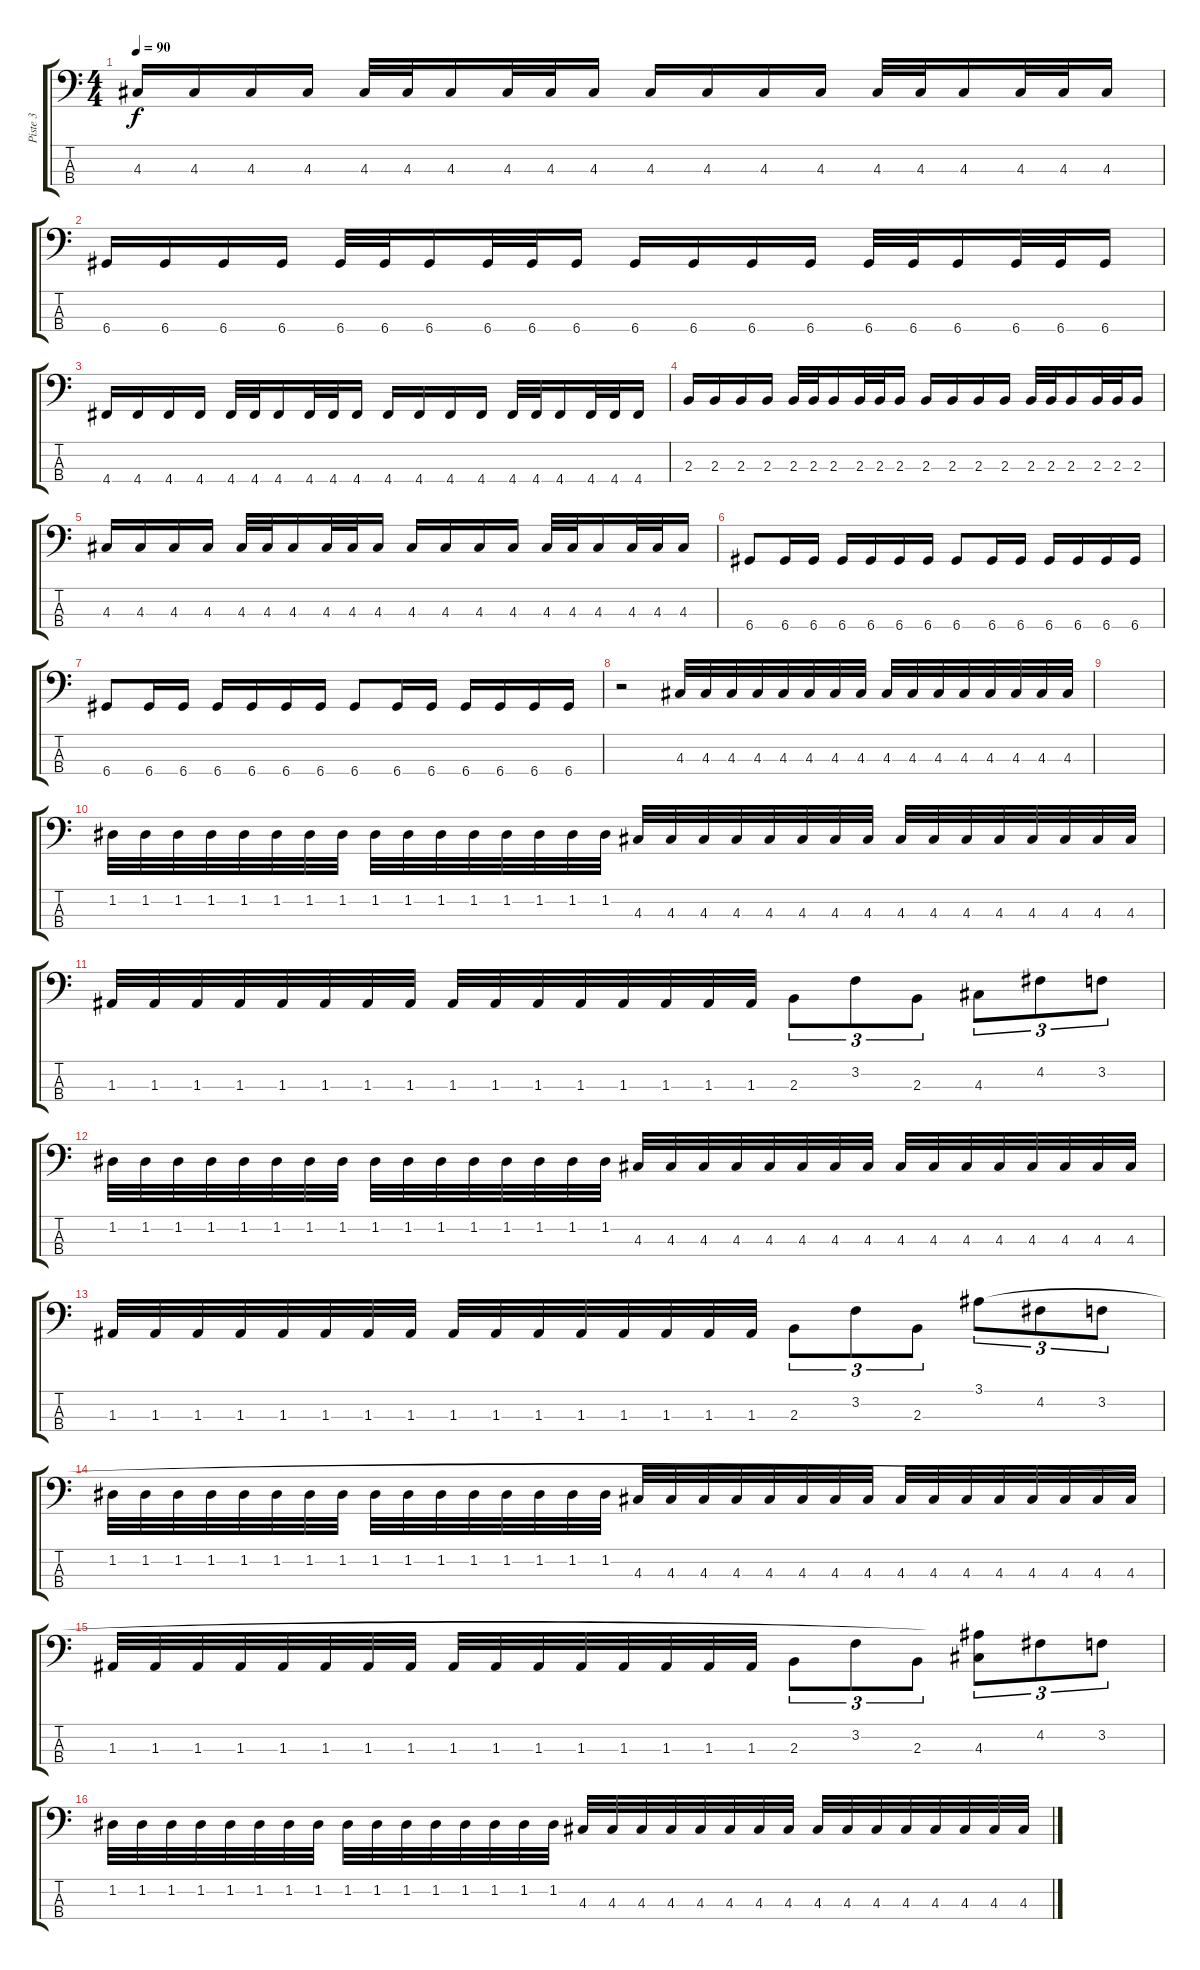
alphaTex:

\track ("Piste 3" "Piste 3") {instrument electricbassfinger}
\staff {score tabs}
\tuning (G2 D2 A1 D1) {hide}
\ts (4 4)
\tempo 90
\clef f4
\ks c
4.3.16{dy f} 4.3.16 4.3.16 4.3.16 4.3.32 4.3.32 4.3.16 4.3.32 4.3.32 4.3.16 4.3.16 4.3.16 4.3.16 4.3.16 4.3.32 4.3.32 4.3.16 4.3.32 4.3.32 4.3.16 |
6.4.16 6.4.16 6.4.16 6.4.16 6.4.32 6.4.32 6.4.16 6.4.32 6.4.32 6.4.16 6.4.16 6.4.16 6.4.16 6.4.16 6.4.32 6.4.32 6.4.16 6.4.32 6.4.32 6.4.16 |
4.4.16 4.4.16 4.4.16 4.4.16 4.4.32 4.4.32 4.4.16 4.4.32 4.4.32 4.4.16 4.4.16 4.4.16 4.4.16 4.4.16 4.4.32 4.4.32 4.4.16 4.4.32 4.4.32 4.4.16 |
2.3.16 2.3.16 2.3.16 2.3.16 2.3.32 2.3.32 2.3.16 2.3.32 2.3.32 2.3.16 2.3.16 2.3.16 2.3.16 2.3.16 2.3.32 2.3.32 2.3.16 2.3.32 2.3.32 2.3.16 |
4.3.16 4.3.16 4.3.16 4.3.16 4.3.32 4.3.32 4.3.16 4.3.32 4.3.32 4.3.16 4.3.16 4.3.16 4.3.16 4.3.16 4.3.32 4.3.32 4.3.16 4.3.32 4.3.32 4.3.16 |
6.4.8 6.4.16 6.4.16 6.4.16 6.4.16 6.4.16 6.4.16 6.4.8 6.4.16 6.4.16 6.4.16 6.4.16 6.4.16 6.4.16 |
6.4.8 6.4.16 6.4.16 6.4.16 6.4.16 6.4.16 6.4.16 6.4.8 6.4.16 6.4.16 6.4.16 6.4.16 6.4.16 6.4.16 |
r.2 4.3.32 4.3.32 4.3.32 4.3.32 4.3.32 4.3.32 4.3.32 4.3.32 4.3.32 4.3.32 4.3.32 4.3.32 4.3.32 4.3.32 4.3.32 4.3.32 |
|
1.2.32 1.2.32 1.2.32 1.2.32 1.2.32 1.2.32 1.2.32 1.2.32 1.2.32 1.2.32 1.2.32 1.2.32 1.2.32 1.2.32 1.2.32 1.2.32 4.3.32 4.3.32 4.3.32 4.3.32 4.3.32 4.3.32 4.3.32 4.3.32 4.3.32 4.3.32 4.3.32 4.3.32 4.3.32 4.3.32 4.3.32 4.3.32 |
1.3.32 1.3.32 1.3.32 1.3.32 1.3.32 1.3.32 1.3.32 1.3.32 1.3.32 1.3.32 1.3.32 1.3.32 1.3.32 1.3.32 1.3.32 1.3.32 2.3.8{tu (3 2)} 3.2.8{tu (3 2)} 2.3.8{tu (3 2)} 4.3.8{tu (3 2)} 4.2.8{tu (3 2)} 3.2.8{tu (3 2)} |
1.2.32 1.2.32 1.2.32 1.2.32 1.2.32 1.2.32 1.2.32 1.2.32 1.2.32 1.2.32 1.2.32 1.2.32 1.2.32 1.2.32 1.2.32 1.2.32 4.3.32 4.3.32 4.3.32 4.3.32 4.3.32 4.3.32 4.3.32 4.3.32 4.3.32 4.3.32 4.3.32 4.3.32 4.3.32 4.3.32 4.3.32 4.3.32 |
1.3.32 1.3.32 1.3.32 1.3.32 1.3.32 1.3.32 1.3.32 1.3.32 1.3.32 1.3.32 1.3.32 1.3.32 1.3.32 1.3.32 1.3.32 1.3.32 2.3.8{tu (3 2)} 3.2.8{tu (3 2)} 2.3.8{tu (3 2)} 3.1.8{tu (3 2)} 4.2.8{tu (3 2)} 3.2.8{tu (3 2)} |
1.2.32 1.2.32 1.2.32 1.2.32 1.2.32 1.2.32 1.2.32 1.2.32 1.2.32 1.2.32 1.2.32 1.2.32 1.2.32 1.2.32 1.2.32 1.2.32 4.3.32 4.3.32 4.3.32 4.3.32 4.3.32 4.3.32 4.3.32 4.3.32 4.3.32 4.3.32 4.3.32 4.3.32 4.3.32 4.3.32 4.3.32 4.3.32 |
1.3.32 1.3.32 1.3.32 1.3.32 1.3.32 1.3.32 1.3.32 1.3.32 1.3.32 1.3.32 1.3.32 1.3.32 1.3.32 1.3.32 1.3.32 1.3.32 2.3.8{tu (3 2)} 3.2.8{tu (3 2)} 2.3.8{tu (3 2)} (3.1{t} 4.3).8{tu (3 2)} 4.2.8{tu (3 2)} 3.2.8{tu (3 2)} |
1.2.32 1.2.32 1.2.32 1.2.32 1.2.32 1.2.32 1.2.32 1.2.32 1.2.32 1.2.32 1.2.32 1.2.32 1.2.32 1.2.32 1.2.32 1.2.32 4.3.32 4.3.32 4.3.32 4.3.32 4.3.32 4.3.32 4.3.32 4.3.32 4.3.32 4.3.32 4.3.32 4.3.32 4.3.32 4.3.32 4.3.32 4.3.32
